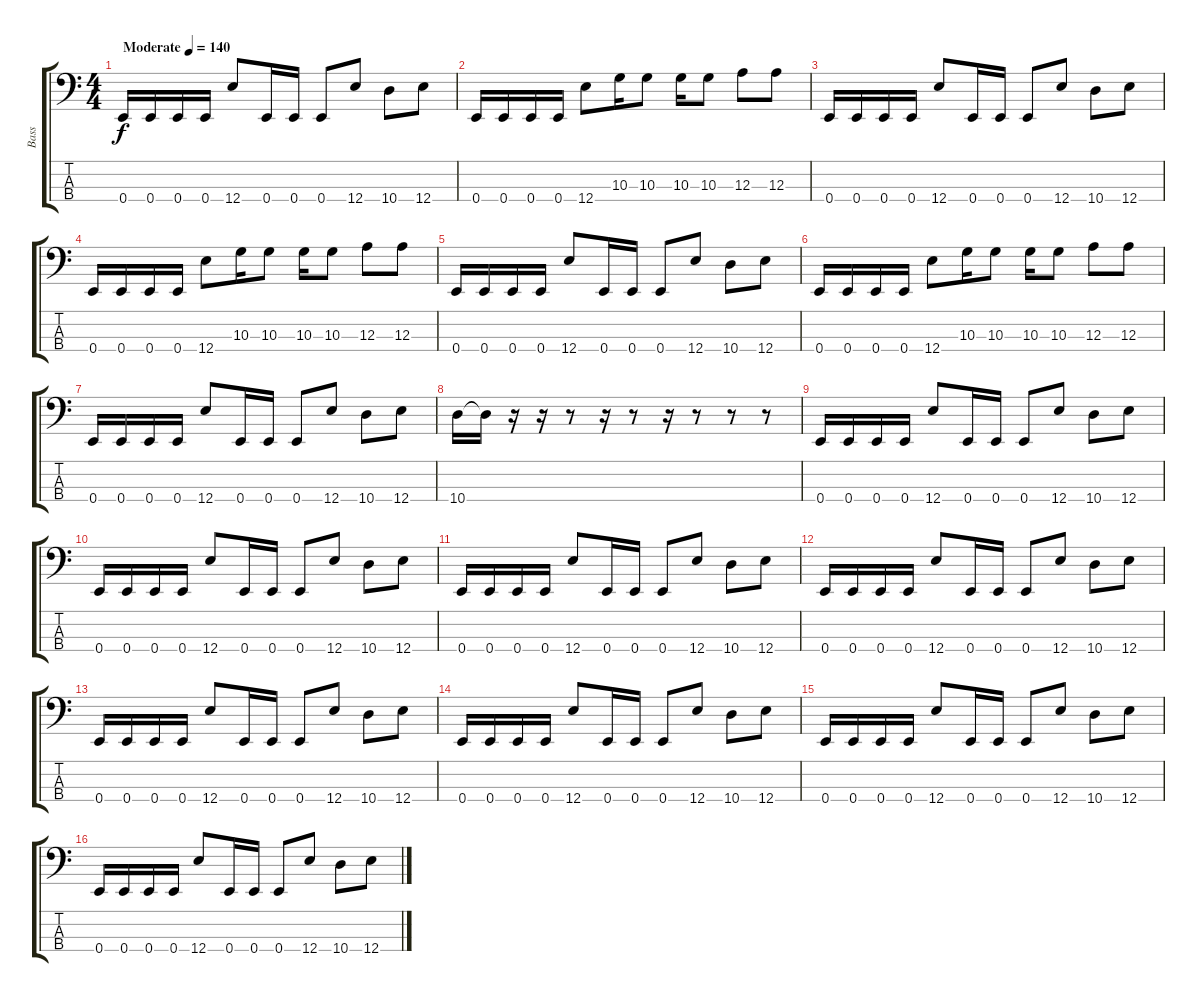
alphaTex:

\track ("Bass" "Bass") {instrument fretlessbass}
\staff {score tabs}
\tuning (G2 D2 A1 E1) {hide}
\ts (4 4)
\tempo (140 "Moderate")
\clef f4
\ks c
0.4.16{dy f instrument fretlessbass} 0.4.16 0.4.16 0.4.16 12.4.8 0.4.16 0.4.16 0.4.8 12.4.8 10.4.8 12.4.8 |
0.4.16 0.4.16 0.4.16 0.4.16 12.4.8 10.3.16 10.3.8 10.3.16 10.3.8 12.3.8 12.3.8 |
0.4.16 0.4.16 0.4.16 0.4.16 12.4.8 0.4.16 0.4.16 0.4.8 12.4.8 10.4.8 12.4.8 |
0.4.16 0.4.16 0.4.16 0.4.16 12.4.8 10.3.16 10.3.8 10.3.16 10.3.8 12.3.8 12.3.8 |
0.4.16 0.4.16 0.4.16 0.4.16 12.4.8 0.4.16 0.4.16 0.4.8 12.4.8 10.4.8 12.4.8 |
0.4.16 0.4.16 0.4.16 0.4.16 12.4.8 10.3.16 10.3.8 10.3.16 10.3.8 12.3.8 12.3.8 |
0.4.16 0.4.16 0.4.16 0.4.16 12.4.8 0.4.16 0.4.16 0.4.8 12.4.8 10.4.8 12.4.8 |
10.4.16 10.4{t}.16 r.16 r.16 r.8 r.16 r.8 r.16 r.8 r.8 r.8 |
0.4.16 0.4.16 0.4.16 0.4.16 12.4.8 0.4.16 0.4.16 0.4.8 12.4.8 10.4.8 12.4.8 |
0.4.16 0.4.16 0.4.16 0.4.16 12.4.8 0.4.16 0.4.16 0.4.8 12.4.8 10.4.8 12.4.8 |
0.4.16 0.4.16 0.4.16 0.4.16 12.4.8 0.4.16 0.4.16 0.4.8 12.4.8 10.4.8 12.4.8 |
0.4.16 0.4.16 0.4.16 0.4.16 12.4.8 0.4.16 0.4.16 0.4.8 12.4.8 10.4.8 12.4.8 |
0.4.16 0.4.16 0.4.16 0.4.16 12.4.8 0.4.16 0.4.16 0.4.8 12.4.8 10.4.8 12.4.8 |
0.4.16 0.4.16 0.4.16 0.4.16 12.4.8 0.4.16 0.4.16 0.4.8 12.4.8 10.4.8 12.4.8 |
0.4.16 0.4.16 0.4.16 0.4.16 12.4.8 0.4.16 0.4.16 0.4.8 12.4.8 10.4.8 12.4.8 |
0.4.16 0.4.16 0.4.16 0.4.16 12.4.8 0.4.16 0.4.16 0.4.8 12.4.8 10.4.8 12.4.8
